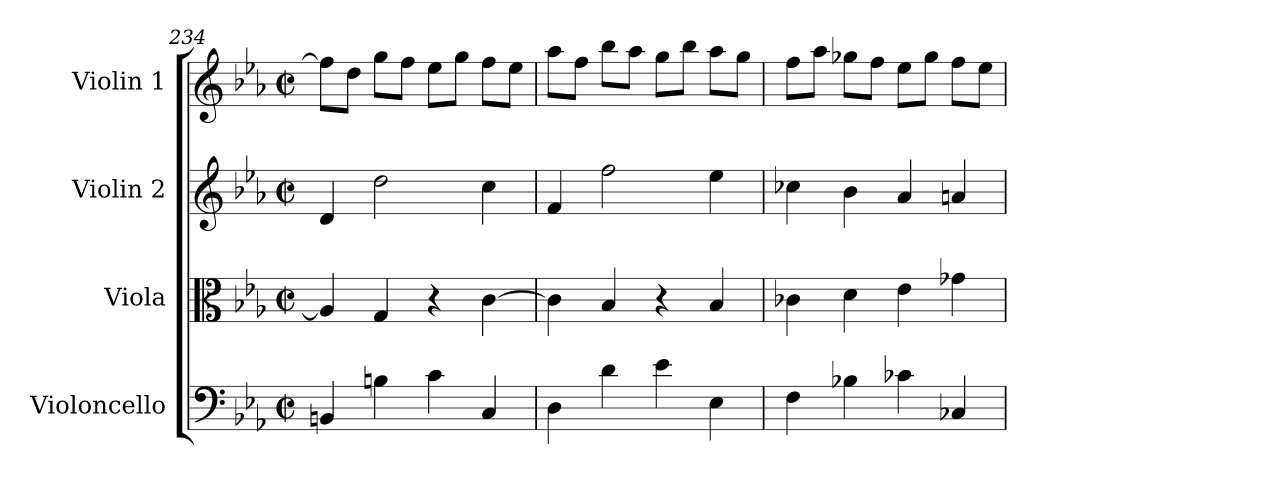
**kern	**kern	**kern	**kern
*part4	*part3	*part2	*part1
*staff4	*staff3	*staff2	*staff1
*I"Violoncello	*I"Viola	*I"Violin 2	*I"Violin 1
*I'Vc	*I'Vla	*I'Vln	*I'Vln
*clefF4	*clefC3	*clefG2	*clefG2
*k[b-e-a-]	*k[b-e-a-]	*k[b-e-a-]	*k[b-e-a-]
*M2/2	*M2/2	*M2/2	*M2/2
*met(c|)	*met(c|)	*met(c|)	*met(c|)
=234	=234	=234	=234
4BBn/	4A-/]	4d/	8ff\L]
.	.	.	8dd\J
4Bn\	4G/	2dd\	8gg\L
.	.	.	8ff\J
4c\	4r	.	8ee-\L
.	.	.	8gg\J
4C/	[4c\	4cc\	8ff\L
.	.	.	8ee-\J
=235	=235	=235	=235
4D\	4c\]	4f/	8aa-\L
.	.	.	8ff\J
4d\	4B-/	2ff\	8bb-\L
.	.	.	8aa-\J
4e-\	4r	.	8gg\L
.	.	.	8bb-\J
4E-\	4B-/	4ee-\	8aa-\L
.	.	.	8gg\J
=236	=236	=236	=236
4F\	4c-X\	4cc-X\	8ff\L
.	.	.	8aa-\J
4B-X\	4d\	4b-\	8gg-X\L
.	.	.	8ff\J
4c-X\	4e-\	4a-/	8ee-\L
.	.	.	8gg-\J
4C-X/	4g-X\	4an/	8ff\L
.	.	.	8ee-\J
=	=	=	=
*-	*-	*-	*-
